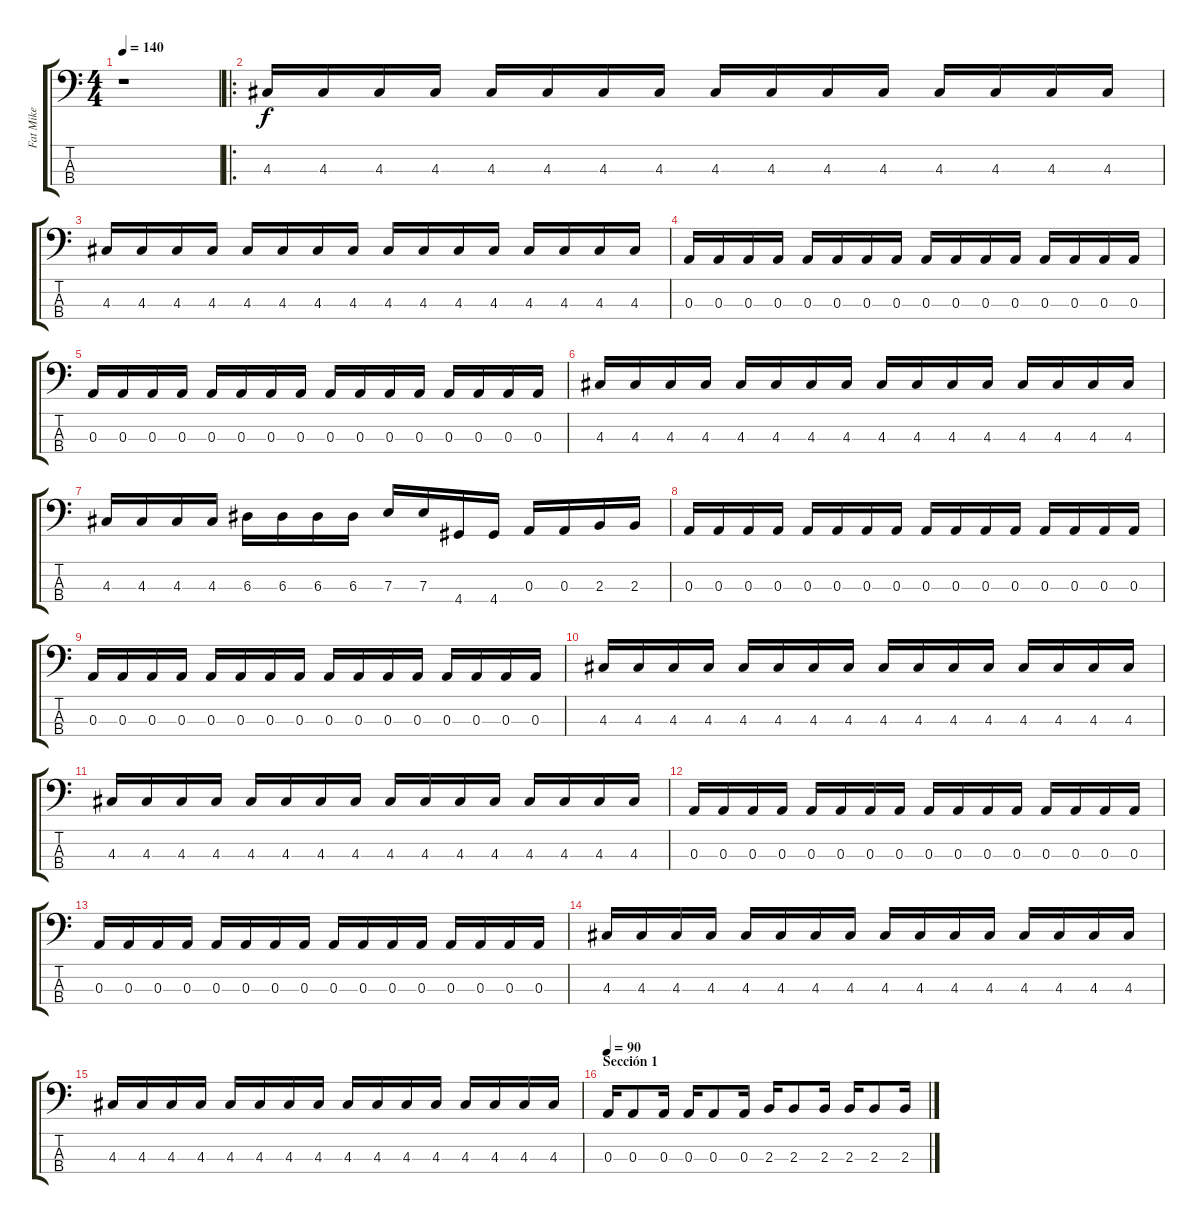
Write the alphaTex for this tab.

\track ("Fat Mike" "Fat Mike") {instrument electricbassfinger}
\staff {score tabs}
\tuning (G2 D2 A1 E1) {hide}
\ts (4 4)
\tempo 140
\clef f4
\ks c
r.1{dy f instrument electricbassfinger} |
\ro
4.3.16 4.3.16 4.3.16 4.3.16 4.3.16 4.3.16 4.3.16 4.3.16 4.3.16 4.3.16 4.3.16 4.3.16 4.3.16 4.3.16 4.3.16 4.3.16 |
4.3.16 4.3.16 4.3.16 4.3.16 4.3.16 4.3.16 4.3.16 4.3.16 4.3.16 4.3.16 4.3.16 4.3.16 4.3.16 4.3.16 4.3.16 4.3.16 |
0.3.16 0.3.16 0.3.16 0.3.16 0.3.16 0.3.16 0.3.16 0.3.16 0.3.16 0.3.16 0.3.16 0.3.16 0.3.16 0.3.16 0.3.16 0.3.16 |
0.3.16 0.3.16 0.3.16 0.3.16 0.3.16 0.3.16 0.3.16 0.3.16 0.3.16 0.3.16 0.3.16 0.3.16 0.3.16 0.3.16 0.3.16 0.3.16 |
4.3.16 4.3.16 4.3.16 4.3.16 4.3.16 4.3.16 4.3.16 4.3.16 4.3.16 4.3.16 4.3.16 4.3.16 4.3.16 4.3.16 4.3.16 4.3.16 |
4.3.16 4.3.16 4.3.16 4.3.16 6.3.16 6.3.16 6.3.16 6.3.16 7.3.16 7.3.16 4.4.16 4.4.16 0.3.16 0.3.16 2.3.16 2.3.16 |
0.3.16 0.3.16 0.3.16 0.3.16 0.3.16 0.3.16 0.3.16 0.3.16 0.3.16 0.3.16 0.3.16 0.3.16 0.3.16 0.3.16 0.3.16 0.3.16 |
0.3.16 0.3.16 0.3.16 0.3.16 0.3.16 0.3.16 0.3.16 0.3.16 0.3.16 0.3.16 0.3.16 0.3.16 0.3.16 0.3.16 0.3.16 0.3.16 |
4.3.16 4.3.16 4.3.16 4.3.16 4.3.16 4.3.16 4.3.16 4.3.16 4.3.16 4.3.16 4.3.16 4.3.16 4.3.16 4.3.16 4.3.16 4.3.16 |
4.3.16 4.3.16 4.3.16 4.3.16 4.3.16 4.3.16 4.3.16 4.3.16 4.3.16 4.3.16 4.3.16 4.3.16 4.3.16 4.3.16 4.3.16 4.3.16 |
0.3.16 0.3.16 0.3.16 0.3.16 0.3.16 0.3.16 0.3.16 0.3.16 0.3.16 0.3.16 0.3.16 0.3.16 0.3.16 0.3.16 0.3.16 0.3.16 |
0.3.16 0.3.16 0.3.16 0.3.16 0.3.16 0.3.16 0.3.16 0.3.16 0.3.16 0.3.16 0.3.16 0.3.16 0.3.16 0.3.16 0.3.16 0.3.16 |
4.3.16 4.3.16 4.3.16 4.3.16 4.3.16 4.3.16 4.3.16 4.3.16 4.3.16 4.3.16 4.3.16 4.3.16 4.3.16 4.3.16 4.3.16 4.3.16 |
4.3.16 4.3.16 4.3.16 4.3.16 4.3.16 4.3.16 4.3.16 4.3.16 4.3.16 4.3.16 4.3.16 4.3.16 4.3.16 4.3.16 4.3.16 4.3.16 |
\section ("" "Sección 1")
\tempo 90
0.3.16 0.3.8 0.3.16 0.3.16 0.3.8 0.3.16 2.3.16 2.3.8 2.3.16 2.3.16 2.3.8 2.3.16
